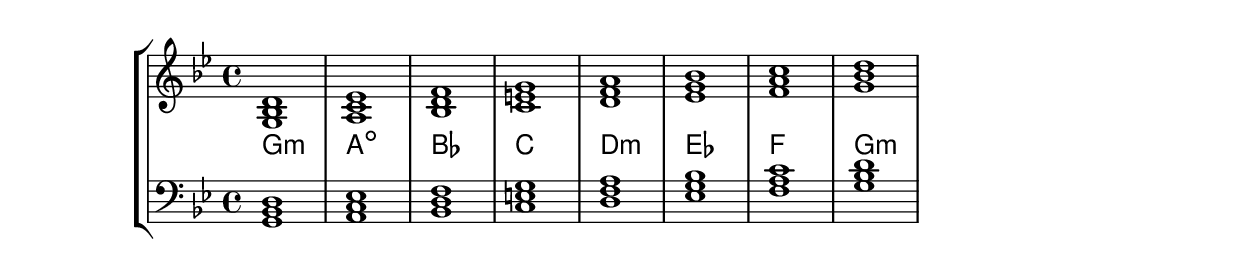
% Description: Chord tool for the key of G minor
% Author: Talos Thoren
% Date: January 24, 2013

\version "2.16.1"

% Defining variables
% The Key of G minor has two flats:
% B-Flat, E-Flat
g_min_triads = { \key g \minor <g bes d>1 <a c ees> <bes d f> <c e g> <d f a> <ees g bes> <f a c> <g bes d> }
g_min_triadNames = \new ChordNames { \g_min_triads }
chordTool = \new StaffGroup
{
  <<
  \new Staff
  {
    \relative c'
    << 
      \g_min_triads 
      \g_min_triadNames 
    >>
  }
  \new Staff \relative c
  {
    \clef bass
    <<
      \g_min_triads
    >>
  }
  >>
}

\score
{
  \chordTool
}

